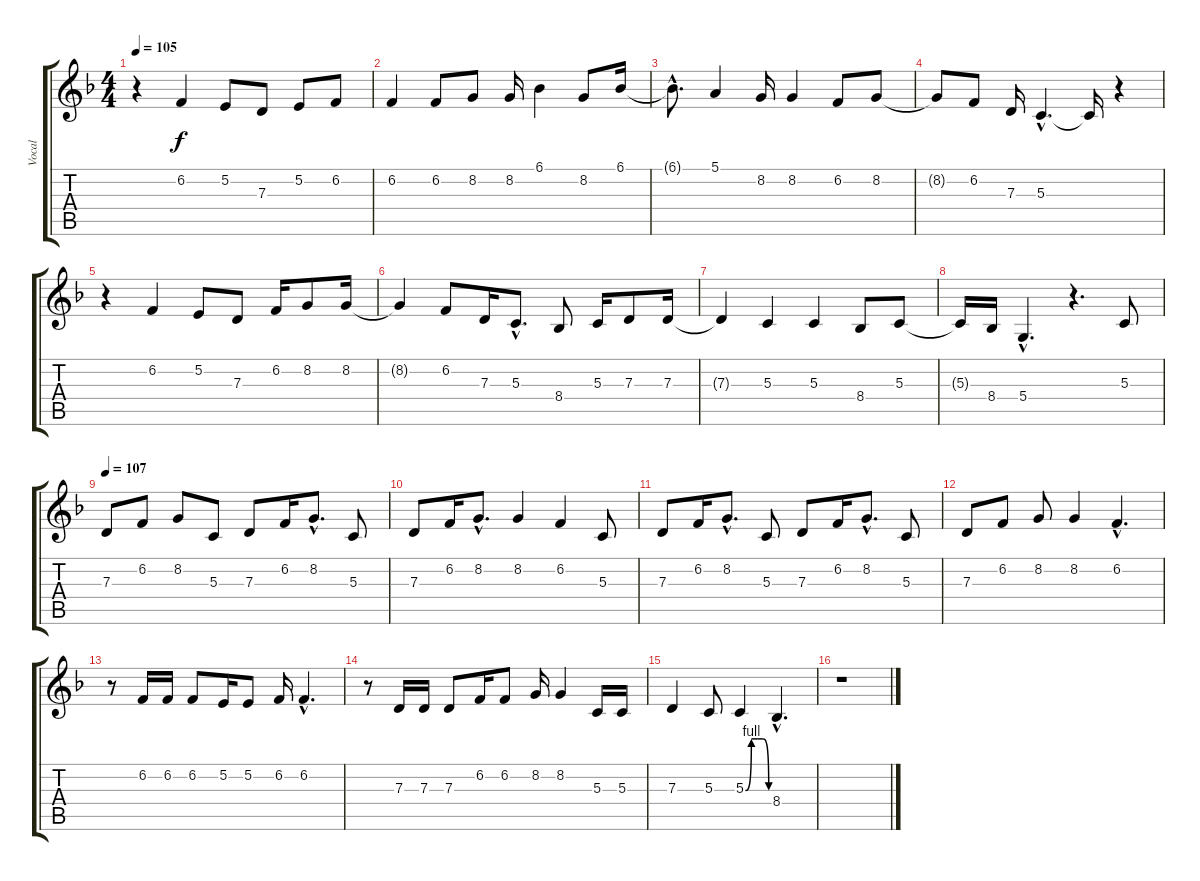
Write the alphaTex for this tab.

\track ("Vocal" "Vocal") {instrument altosax}
\staff {score tabs}
\tuning (E4 B3 G3 D3 A2 E2) {hide}
\ts (4 4)
\tempo 105
\clef g2
\ks f
r.4{dy f} 6.2.4 5.2.8 7.3.8 5.2.8 6.2.8 |
6.2.4 6.2.8 8.2.8 8.2.16 6.1.4 8.2.8 6.1.16 |
6.1{hac t}.8{d} 5.1.4 8.2.16 8.2.4 6.2.8 8.2.8 |
8.2{t}.8 6.2.8 7.3.16 5.3{hac}.4{d} 5.3{t}.16 r.4 |
r.4 6.2.4 5.2.8 7.3.8 6.2.16 8.2.8 8.2.16 |
8.2{t}.4 6.2.8 7.3.16 5.3{hac}.8{d} 8.4.8 5.3.16 7.3.8 7.3.16 |
7.3{t}.4 5.3.4 5.3.4 8.4.8 5.3.8 |
5.3{t}.16 8.4.16 5.4{hac}.4{d} r.4{d} 5.3.8 |
\tempo 107
7.3.8 6.2.8 8.2.8 5.3.8 7.3.8 6.2.16 8.2{hac}.8{d} 5.3.8 |
7.3.8 6.2.16 8.2{hac}.8{d} 8.2.4 6.2.4 5.3.8 |
7.3.8 6.2.16 8.2{hac}.8{d} 5.3.8 7.3.8 6.2.16 8.2{hac}.8{d} 5.3.8 |
7.3.8 6.2.8 8.2.8 8.2.4 6.2{hac}.4{d} |
r.8 6.2.16 6.2.16 6.2.8 5.2.16 5.2.8 6.2.16 6.2{hac}.4{d} |
r.8 7.3.16 7.3.16 7.3.8 6.2.16 6.2.8 8.2.16 8.2.4 5.3.16 5.3.16 |
7.3.4 5.3.8 5.3{be (custom 0 0 15 4 30 4 45 4 60 0)}.4 8.4{hac}.4{d} |
r.1
